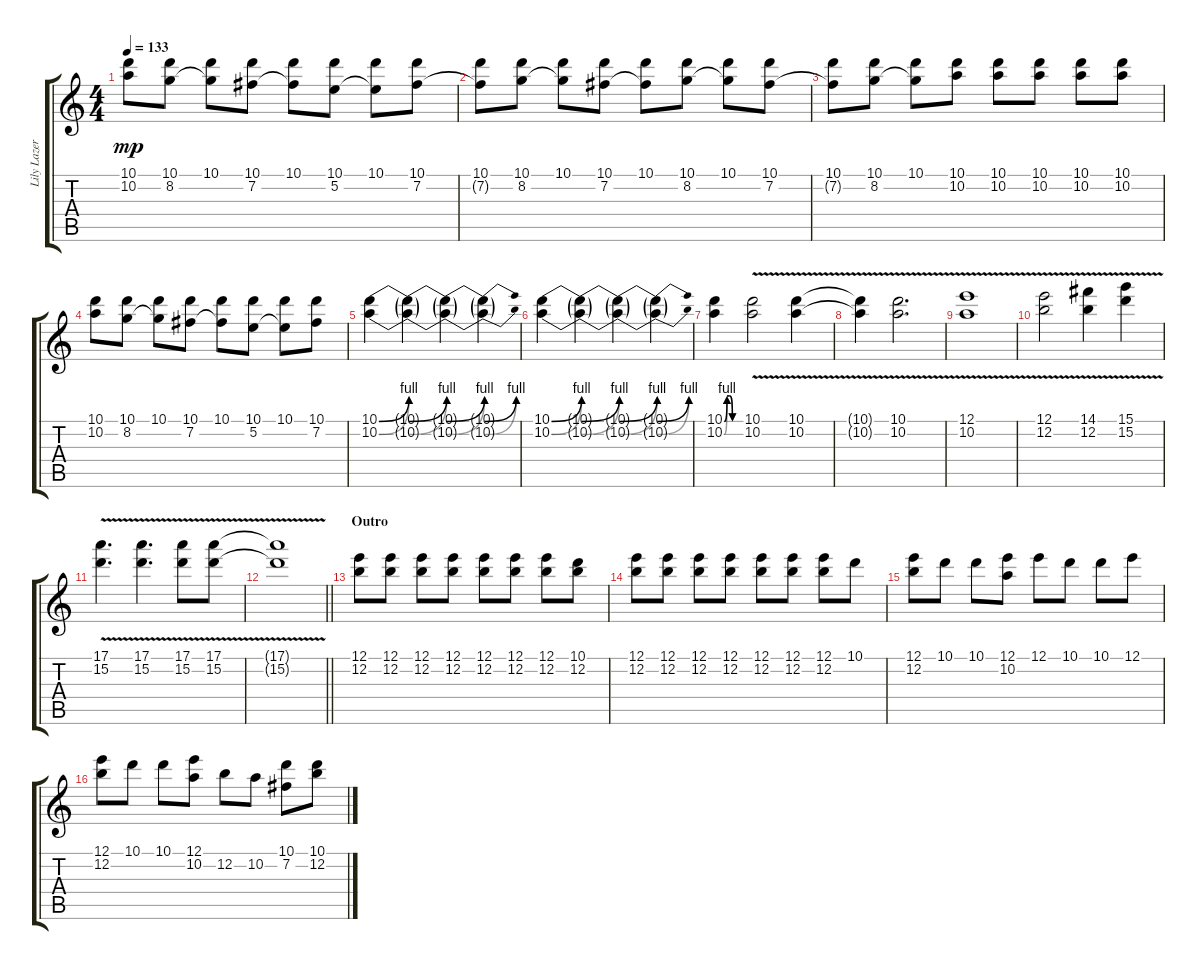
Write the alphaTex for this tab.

\track ("Lily Lazer (Guitar)" "Lily Lazer") {instrument distortionguitar}
\staff {score tabs}
\tuning (E4 B3 G3 D3 A2 E2) {hide}
\ts (4 4)
\tempo 133
\clef g2
\ks c
(10.1 10.2).8{dy mp} (10.1 8.2).8 (10.1 8.2{t}).8 (10.1 7.2).8 (10.1 7.2{t}).8 (10.1 5.2).8 (10.1 5.2{t}).8 (10.1 7.2).8 |
(10.1 7.2{t}).8 (10.1 8.2).8 (10.1 8.2{t}).8 (10.1 7.2).8 (10.1 7.2{t}).8 (10.1 8.2).8 (10.1 8.2{t}).8 (10.1 7.2).8 |
(10.1 7.2{t}).8 (10.1 8.2).8 (10.1 8.2{t}).8 (10.1 10.2).8 (10.1 10.2).8 (10.1 10.2).8 (10.1 10.2).8 (10.1 10.2).8 |
(10.1 10.2).8 (10.1 8.2).8 (10.1 8.2{t}).8 (10.1 7.2).8 (10.1 7.2{t}).8 (10.1 5.2).8 (10.1 5.2{t}).8 (10.1 7.2).8 |
(10.1{be (bend 0 0 60 4)} 10.2{be (bend 0 0 60 4)}).4 (10.1{be (bend 0 0 60 4) t} 10.2{be (bend 0 0 60 4) t}).4 (10.1{be (bend 0 0 60 4) t} 10.2{be (bend 0 0 60 4) t}).4 (10.1{be (bend 0 0 60 4) t} 10.2{be (bend 0 0 60 4) t}).4 |
(10.1{be (bend 0 0 60 4)} 10.2{be (bend 0 0 60 4)}).4 (10.1{be (bend 0 0 60 4) t} 10.2{be (bend 0 0 60 4) t}).4 (10.1{be (bend 0 0 60 4) t} 10.2{be (bend 0 0 60 4) t}).4 (10.1{be (bend 0 0 60 4) t} 10.2{be (bend 0 0 60 4) t}).4 |
(10.1{be (custom 0 0 10 4 20 4 30 0 60 0)} 10.2{be (custom 0 0 10 4 20 4 30 0 60 0)}).4 (10.1{v} 10.2{v}).2 (10.1{v} 10.2{v}).4 |
(10.1{t} 10.2{t}).4 (10.1{v} 10.2{v}).2{d} |
(12.1{v} 10.2{v}).1 |
(12.1{v} 12.2{v}).2 (14.1{v} 12.2{v}).4 (15.1{v} 15.2{v}).4 |
(17.1{v} 15.2{v}).4{d} (17.1{v} 15.2{v}).4{d} (17.1{v} 15.2{v}).8 (17.1{v} 15.2{v}).8 |
\barLineRight lightlight
(17.1{t} 15.2{t}).1 |
\section ("" "Outro")
(12.1 12.2).8 (12.1 12.2).8 (12.1 12.2).8 (12.1 12.2).8 (12.1 12.2).8 (12.1 12.2).8 (12.1 12.2).8 (10.1 12.2).8 |
(12.1 12.2).8 (12.1 12.2).8 (12.1 12.2).8 (12.1 12.2).8 (12.1 12.2).8 (12.1 12.2).8 (12.1 12.2).8 10.1.8 |
(12.1 12.2).8 10.1.8 10.1.8 (12.1 10.2).8 12.1.8 10.1.8 10.1.8 12.1.8 |
(12.1 12.2).8 10.1.8 10.1.8 (12.1 10.2).8 12.2.8 10.2.8 (10.1 7.2).8 (10.1 12.2).8
